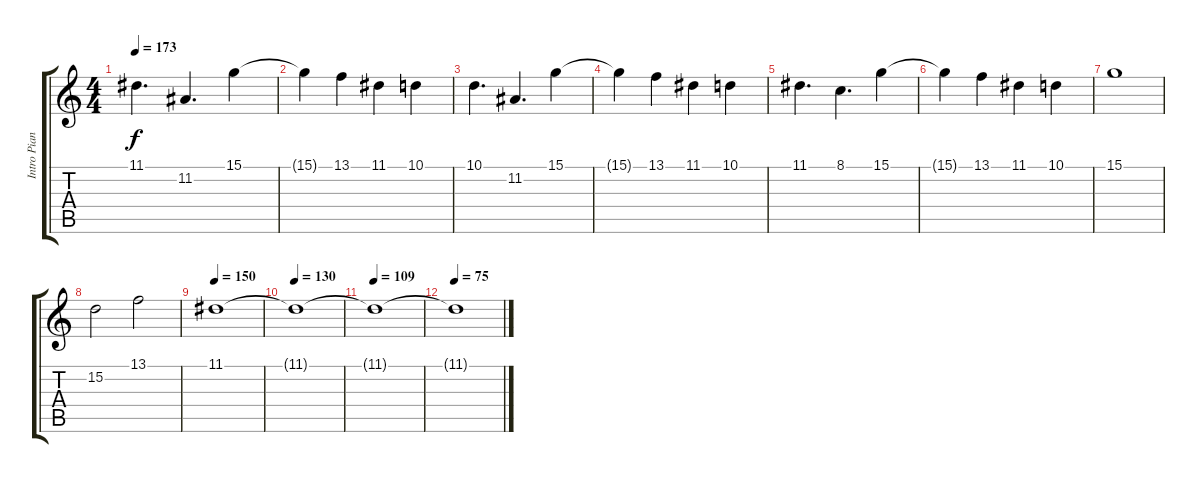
\track ("Intro Piano" "Intro Pian") {instrument brightacousticpiano}
\staff {score tabs}
\tuning (E4 B3 G3 D3 A2 E2) {hide}
\ts (4 4)
\tempo 173
\clef g2
\ks c
11.1.4{d dy f} 11.2.4{d} 15.1.4 |
15.1{t}.4 13.1.4 11.1.4 10.1.4 |
10.1.4{d} 11.2.4{d} 15.1.4 |
15.1{t}.4 13.1.4 11.1.4 10.1.4 |
11.1.4{d} 8.1.4{d} 15.1.4 |
15.1{t}.4 13.1.4 11.1.4 10.1.4 |
15.1.1 |
15.2.2 13.1.2 |
\tempo 150
11.1.1 |
\tempo 130
11.1{t}.1 |
\tempo 109
11.1{t}.1 |
\tempo 75
11.1{t}.1
